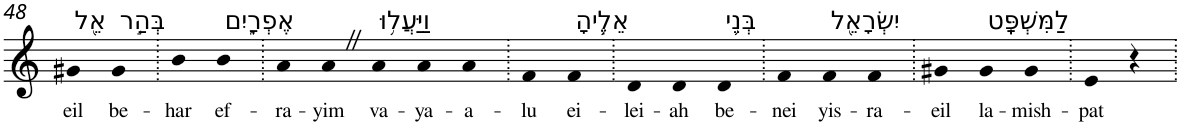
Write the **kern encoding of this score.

**kern	**text
*part1	*part1
*staff1	*staff1
*I"Piano	*
*I'Pno	*
!!LO:PB:g=z
*clefG2	*
*k[]	*
=48	=48
!LO:TX:a:t=אֵ֖ל	!
!	!LO:LY:b
4g#X	eil
!LO:TX:a:t=בְּהַ֣ר	!
!	!LO:LY:b
4g#	be-
=49.	=49.
!	!LO:LY:b
4b	-har
!LO:TX:a:t=אֶפְרָ֑יִם	!
!	!LO:LY:b
4b	ef-
=50.	=50.
!	!LO:LY:b
4a	-ra-
!	!LO:LY:b
4aZ	-yim
!LO:TX:a:t=וַיַּעֲל֥וּ	!
!	!LO:LY:b
4a	va-
!	!LO:LY:b
4a	-ya-
!	!LO:LY:b
4a	-a-
=51.	=51.
!	!LO:LY:b
4f	-lu
!LO:TX:a:t=אֵלֶ֛יהָ	!
!	!LO:LY:b
4f	ei-
=52.	=52.
!	!LO:LY:b
4d	-lei-
!	!LO:LY:b
4d	-ah
!LO:TX:a:t=בְּנֵ֥י	!
!	!LO:LY:b
4d	be-
=53.	=53.
!	!LO:LY:b
4f	-nei
!LO:TX:a:t=יִשְׂרָאֵ֖ל	!
!	!LO:LY:b
4f	yis-
!	!LO:LY:b
4f	-ra-
=54.	=54.
!	!LO:LY:b
4g#X	-eil
!LO:TX:a:t=לַמִּשְׁפָּֽט	!
!	!LO:LY:b
4g#	la-
!	!LO:LY:b
4g#	-mish-
=55.	=55.
!	!LO:LY:b
4e	-pat
4r	.
=.	=.
*-	*-
